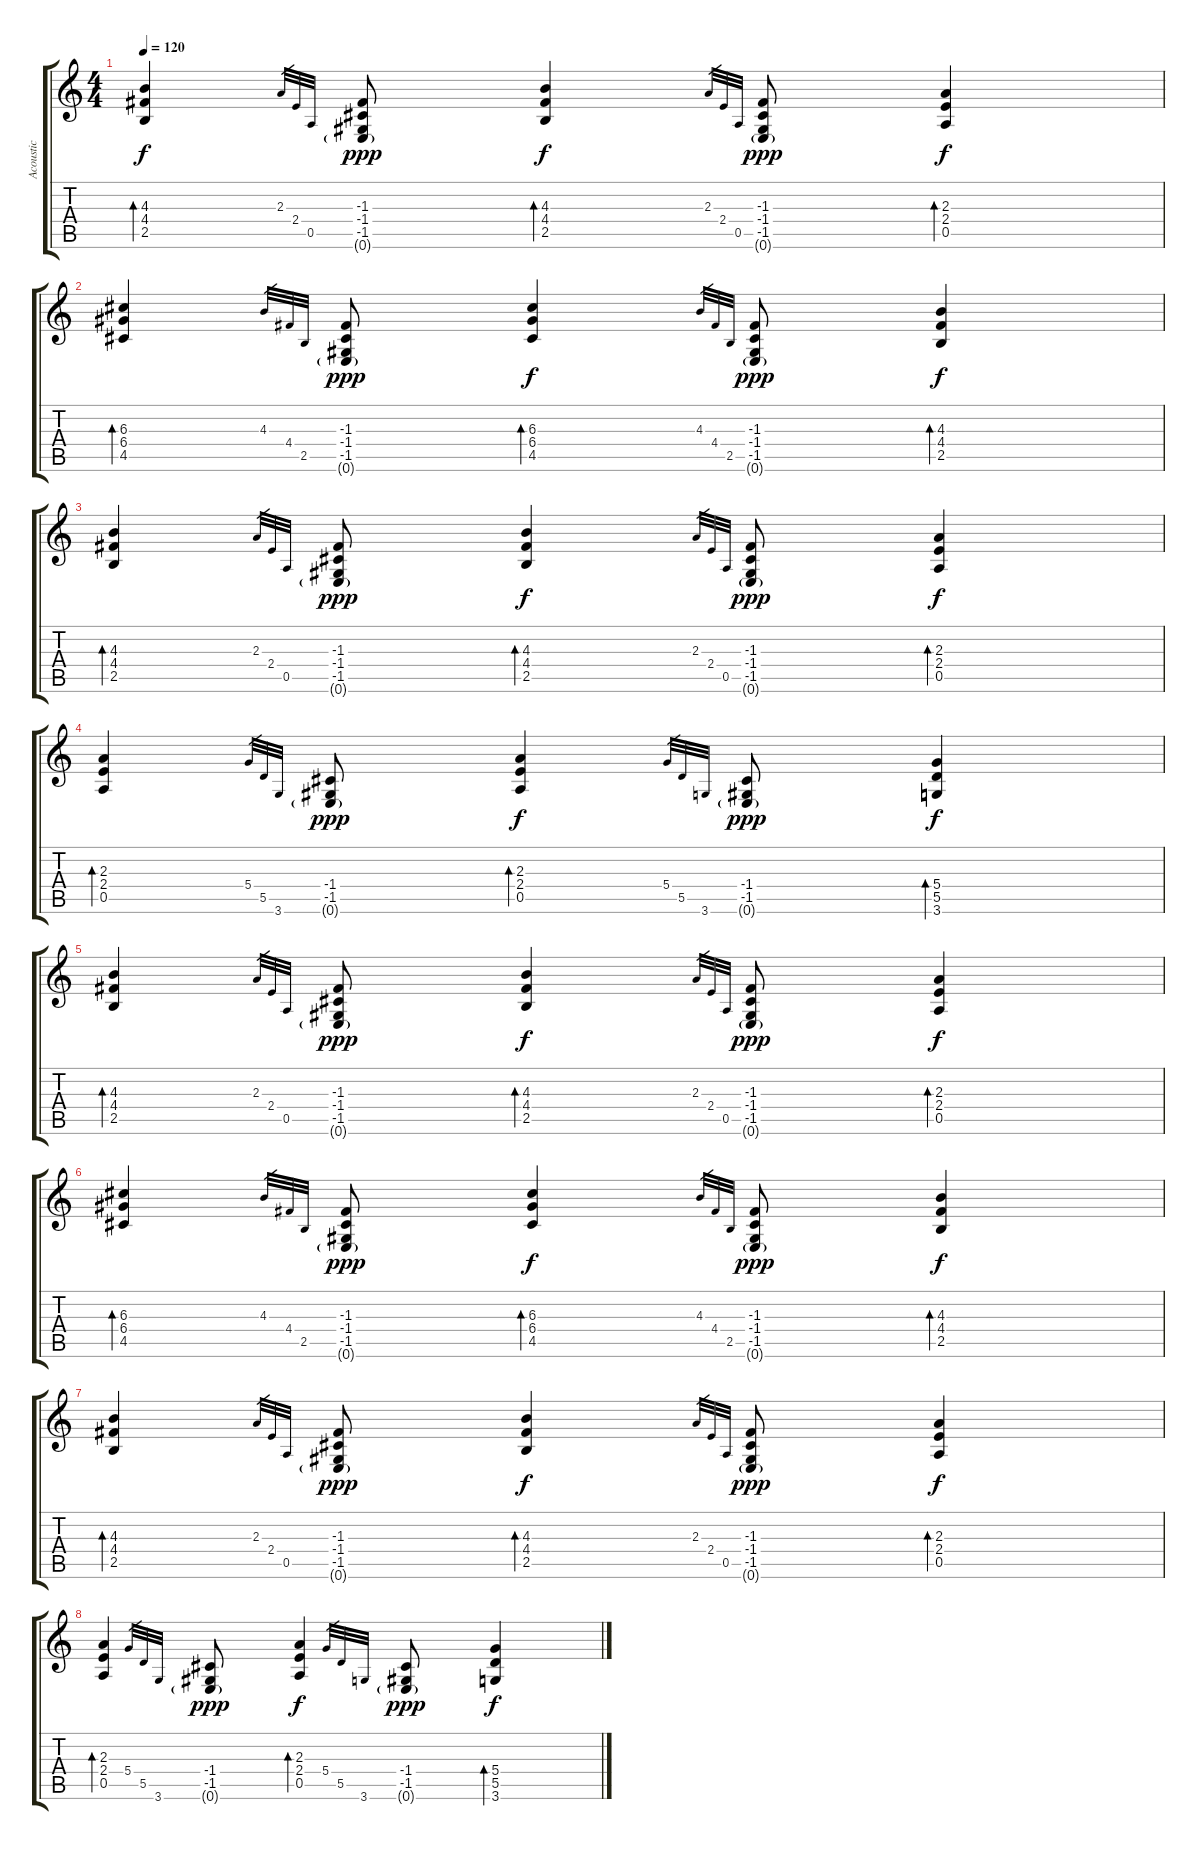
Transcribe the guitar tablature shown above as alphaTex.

\track ("Acoustic" "Acoustic") {instrument acousticguitarsteel}
\staff {score tabs}
\tuning (E4 B3 G3 D3 A2 E2) {hide}
\ts (4 4)
\tempo 120
\clef g2
\ks c
(4.3 4.4 2.5).4{bd 480 dy f volume 9} 2.3.32{gr} 2.4.32{gr} 0.5.32{gr} (-1.3 -1.4 -1.5 0.6{g}).8{dy ppp} (4.3 4.4 2.5).4{bd 480 dy f} 2.3.32{gr} 2.4.32{gr} 0.5.32{gr} (-1.3 -1.4 -1.5 0.6{g}).8{dy ppp} (2.3 2.4 0.5).4{bd 480 dy f} |
(6.3 6.4 4.5).4{bd 480} 4.3.32{gr} 4.4.32{gr} 2.5.32{gr} (-1.3 -1.4 -1.5 0.6{g}).8{dy ppp} (6.3 6.4 4.5).4{bd 480 dy f} 4.3.32{gr} 4.4.32{gr} 2.5.32{gr} (-1.3 -1.4 -1.5 0.6{g}).8{dy ppp} (4.3 4.4 2.5).4{bd 480 dy f} |
(4.3 4.4 2.5).4{bd 480} 2.3.32{gr} 2.4.32{gr} 0.5.32{gr} (-1.3 -1.4 -1.5 0.6{g}).8{dy ppp} (4.3 4.4 2.5).4{bd 480 dy f} 2.3.32{gr} 2.4.32{gr} 0.5.32{gr} (-1.3 -1.4 -1.5 0.6{g}).8{dy ppp} (2.3 2.4 0.5).4{bd 480 dy f} |
(2.3 2.4 0.5).4{bd 480} 5.4.32{gr} 5.5.32{gr} 3.6.32{gr} (-1.4 -1.5 0.6{g}).8{dy ppp} (2.3 2.4 0.5).4{bd 480 dy f} 5.4.32{gr} 5.5.32{gr} 3.6.32{gr} (-1.4 -1.5 0.6{g}).8{dy ppp} (5.4 5.5 3.6).4{bd 480 dy f} |
(4.3 4.4 2.5).4{bd 480 volume 8} 2.3.32{gr} 2.4.32{gr} 0.5.32{gr} (-1.3 -1.4 -1.5 0.6{g}).8{dy ppp} (4.3 4.4 2.5).4{bd 480 dy f} 2.3.32{gr} 2.4.32{gr} 0.5.32{gr} (-1.3 -1.4 -1.5 0.6{g}).8{dy ppp} (2.3 2.4 0.5).4{bd 480 dy f} |
(6.3 6.4 4.5).4{bd 480} 4.3.32{gr} 4.4.32{gr} 2.5.32{gr} (-1.3 -1.4 -1.5 0.6{g}).8{dy ppp} (6.3 6.4 4.5).4{bd 480 dy f} 4.3.32{gr} 4.4.32{gr} 2.5.32{gr} (-1.3 -1.4 -1.5 0.6{g}).8{dy ppp} (4.3 4.4 2.5).4{bd 480 dy f} |
(4.3 4.4 2.5).4{bd 480} 2.3.32{gr} 2.4.32{gr} 0.5.32{gr} (-1.3 -1.4 -1.5 0.6{g}).8{dy ppp} (4.3 4.4 2.5).4{bd 480 dy f} 2.3.32{gr} 2.4.32{gr} 0.5.32{gr} (-1.3 -1.4 -1.5 0.6{g}).8{dy ppp} (2.3 2.4 0.5).4{bd 480 dy f} |
(2.3 2.4 0.5).4{bd 480} 5.4.32{gr} 5.5.32{gr} 3.6.32{gr} (-1.4 -1.5 0.6{g}).8{dy ppp} (2.3 2.4 0.5).4{bd 480 dy f} 5.4.32{gr} 5.5.32{gr} 3.6.32{gr} (-1.4 -1.5 0.6{g}).8{dy ppp} (5.4 5.5 3.6).4{bd 480 dy f}
